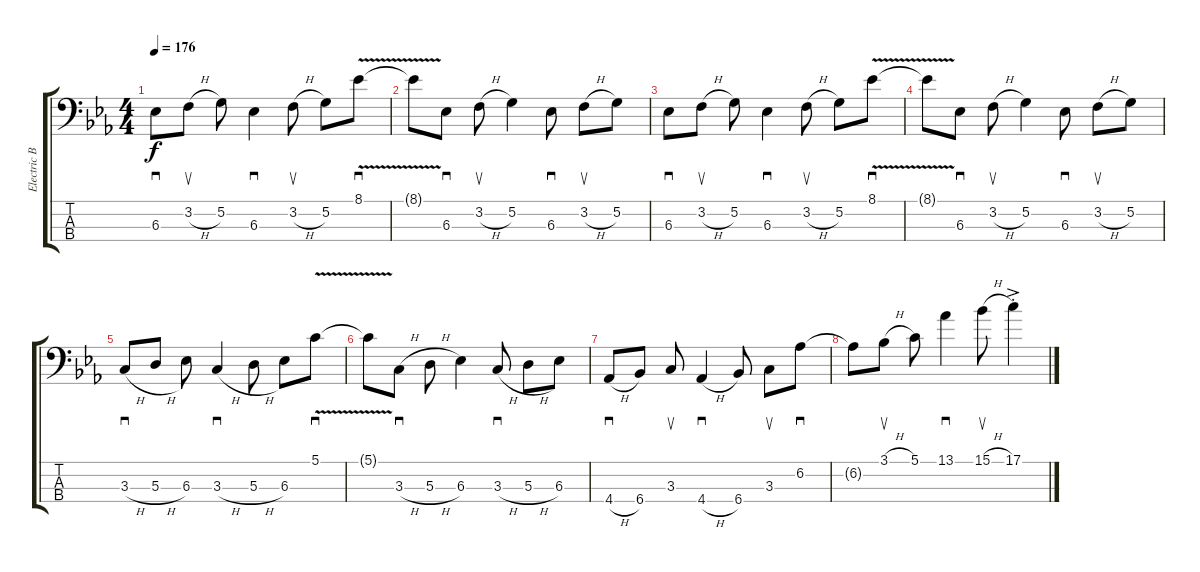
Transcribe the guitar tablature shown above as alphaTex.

\track ("Electric Bass" "Electric B") {instrument electricbassfinger}
\staff {score tabs}
\tuning (G2 D2 A1 E1) {hide}
\ts (4 4)
\tempo 176
\clef f4
\ks eb
6.3.8{sd dy f instrument electricbassfinger} 3.2{h}.8{su} 5.2.8 6.3.4{sd} 3.2{h}.8{su} 5.2.8 8.1{v}.8{sd} |
8.1{v t}.8 6.3.8{sd} 3.2{h}.8{su} 5.2.4 6.3.8{sd} 3.2{h}.8{su} 5.2.8 |
6.3.8{sd} 3.2{h}.8{su} 5.2.8 6.3.4{sd} 3.2{h}.8{su} 5.2.8 8.1{v}.8{sd} |
8.1{v t}.8 6.3.8{sd} 3.2{h}.8{su} 5.2.4 6.3.8{sd} 3.2{h}.8{su} 5.2.8 |
3.3{h}.8{sd} 5.3{h}.8 6.3.8 3.3{h}.4{sd} 5.3{h}.8 6.3.8 5.1{v}.8{sd} |
5.1{v t}.8 3.3{h}.8{sd} 5.3{h}.8 6.3.4 3.3{h}.8{sd} 5.3{h}.8 6.3.8 |
4.4{h}.8{sd} 6.4.8 3.3.8{su} 4.4{h}.4{sd} 6.4.8 3.3.8{su} 6.2.8{sd} |
6.2{t}.8 3.1{h}.8{su} 5.1.8 13.1.4{sd} 15.1{h}.8{su} 17.1{ac st}.4
